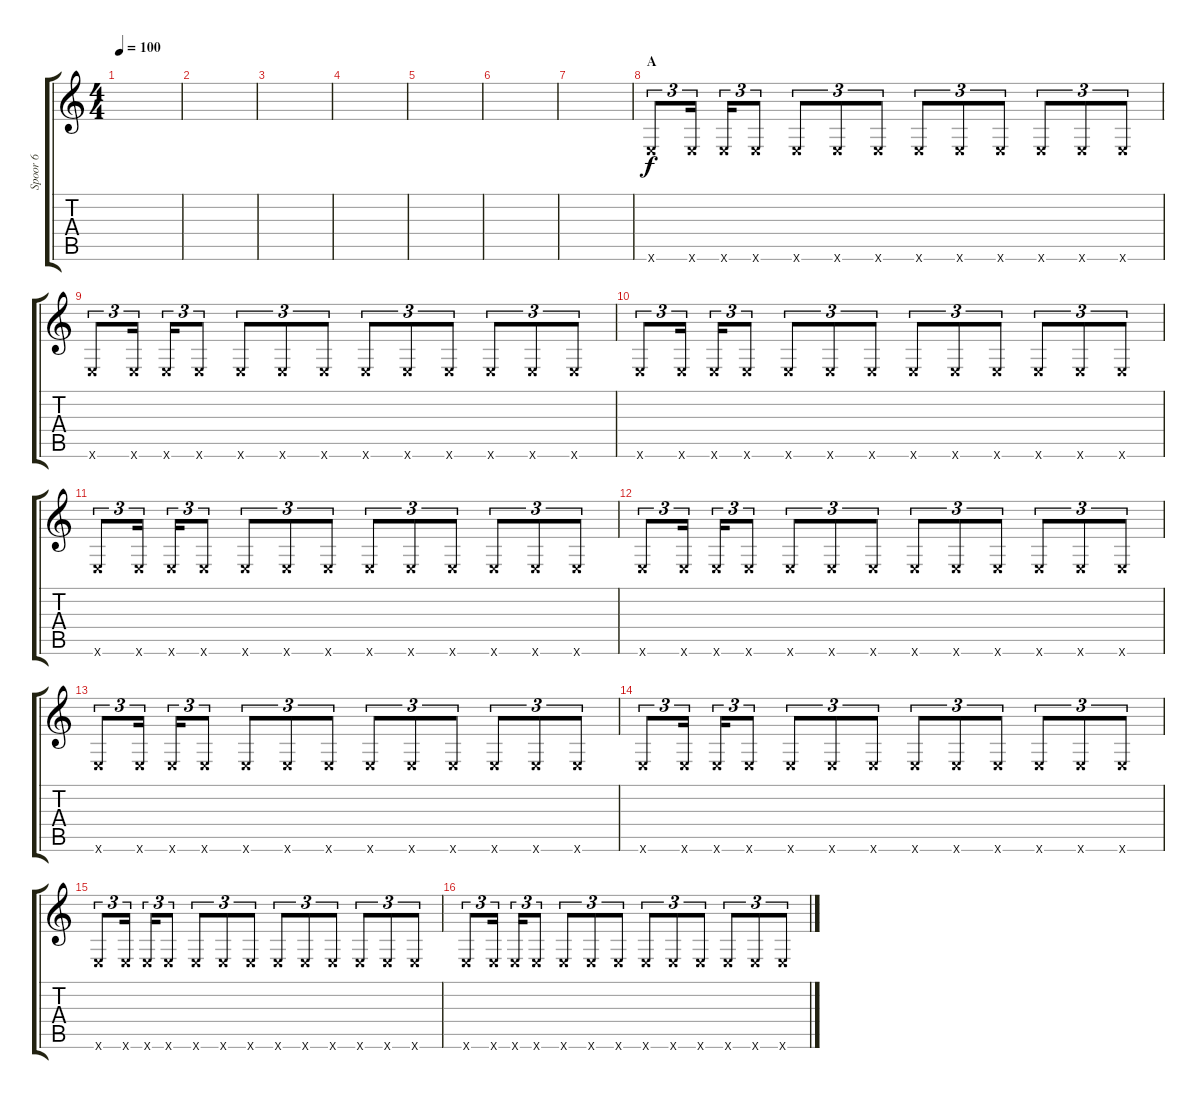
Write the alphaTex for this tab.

\track ("Spoor 6" "Spoor 6") {instrument overdrivenguitar}
\staff {score tabs}
\tuning (E4 B3 G3 D3 A2 E2) {hide}
\ts (4 4)
\tempo 100
\clef g2
\ks c
|
|
|
|
|
|
|
\section ("" "A")
0.6{x}.8{tu (3 2)} 0.6{x}.16{tu (3 2)} 0.6{x}.16{tu (3 2)} 0.6{x}.8{tu (3 2)} 0.6{x}.8{tu (3 2)} 0.6{x}.8{tu (3 2)} 0.6{x}.8{tu (3 2)} 0.6{x}.8{tu (3 2)} 0.6{x}.8{tu (3 2)} 0.6{x}.8{tu (3 2)} 0.6{x}.8{tu (3 2)} 0.6{x}.8{tu (3 2)} 0.6{x}.8{tu (3 2)} |
0.6{x}.8{tu (3 2)} 0.6{x}.16{tu (3 2)} 0.6{x}.16{tu (3 2)} 0.6{x}.8{tu (3 2)} 0.6{x}.8{tu (3 2)} 0.6{x}.8{tu (3 2)} 0.6{x}.8{tu (3 2)} 0.6{x}.8{tu (3 2)} 0.6{x}.8{tu (3 2)} 0.6{x}.8{tu (3 2)} 0.6{x}.8{tu (3 2)} 0.6{x}.8{tu (3 2)} 0.6{x}.8{tu (3 2)} |
0.6{x}.8{tu (3 2)} 0.6{x}.16{tu (3 2)} 0.6{x}.16{tu (3 2)} 0.6{x}.8{tu (3 2)} 0.6{x}.8{tu (3 2)} 0.6{x}.8{tu (3 2)} 0.6{x}.8{tu (3 2)} 0.6{x}.8{tu (3 2)} 0.6{x}.8{tu (3 2)} 0.6{x}.8{tu (3 2)} 0.6{x}.8{tu (3 2)} 0.6{x}.8{tu (3 2)} 0.6{x}.8{tu (3 2)} |
0.6{x}.8{tu (3 2)} 0.6{x}.16{tu (3 2)} 0.6{x}.16{tu (3 2)} 0.6{x}.8{tu (3 2)} 0.6{x}.8{tu (3 2)} 0.6{x}.8{tu (3 2)} 0.6{x}.8{tu (3 2)} 0.6{x}.8{tu (3 2)} 0.6{x}.8{tu (3 2)} 0.6{x}.8{tu (3 2)} 0.6{x}.8{tu (3 2)} 0.6{x}.8{tu (3 2)} 0.6{x}.8{tu (3 2)} |
0.6{x}.8{tu (3 2)} 0.6{x}.16{tu (3 2)} 0.6{x}.16{tu (3 2)} 0.6{x}.8{tu (3 2)} 0.6{x}.8{tu (3 2)} 0.6{x}.8{tu (3 2)} 0.6{x}.8{tu (3 2)} 0.6{x}.8{tu (3 2)} 0.6{x}.8{tu (3 2)} 0.6{x}.8{tu (3 2)} 0.6{x}.8{tu (3 2)} 0.6{x}.8{tu (3 2)} 0.6{x}.8{tu (3 2)} |
0.6{x}.8{tu (3 2)} 0.6{x}.16{tu (3 2)} 0.6{x}.16{tu (3 2)} 0.6{x}.8{tu (3 2)} 0.6{x}.8{tu (3 2)} 0.6{x}.8{tu (3 2)} 0.6{x}.8{tu (3 2)} 0.6{x}.8{tu (3 2)} 0.6{x}.8{tu (3 2)} 0.6{x}.8{tu (3 2)} 0.6{x}.8{tu (3 2)} 0.6{x}.8{tu (3 2)} 0.6{x}.8{tu (3 2)} |
0.6{x}.8{tu (3 2)} 0.6{x}.16{tu (3 2)} 0.6{x}.16{tu (3 2)} 0.6{x}.8{tu (3 2)} 0.6{x}.8{tu (3 2)} 0.6{x}.8{tu (3 2)} 0.6{x}.8{tu (3 2)} 0.6{x}.8{tu (3 2)} 0.6{x}.8{tu (3 2)} 0.6{x}.8{tu (3 2)} 0.6{x}.8{tu (3 2)} 0.6{x}.8{tu (3 2)} 0.6{x}.8{tu (3 2)} |
0.6{x}.8{tu (3 2)} 0.6{x}.16{tu (3 2)} 0.6{x}.16{tu (3 2)} 0.6{x}.8{tu (3 2)} 0.6{x}.8{tu (3 2)} 0.6{x}.8{tu (3 2)} 0.6{x}.8{tu (3 2)} 0.6{x}.8{tu (3 2)} 0.6{x}.8{tu (3 2)} 0.6{x}.8{tu (3 2)} 0.6{x}.8{tu (3 2)} 0.6{x}.8{tu (3 2)} 0.6{x}.8{tu (3 2)} |
0.6{x}.8{tu (3 2)} 0.6{x}.16{tu (3 2)} 0.6{x}.16{tu (3 2)} 0.6{x}.8{tu (3 2)} 0.6{x}.8{tu (3 2)} 0.6{x}.8{tu (3 2)} 0.6{x}.8{tu (3 2)} 0.6{x}.8{tu (3 2)} 0.6{x}.8{tu (3 2)} 0.6{x}.8{tu (3 2)} 0.6{x}.8{tu (3 2)} 0.6{x}.8{tu (3 2)} 0.6{x}.8{tu (3 2)}
